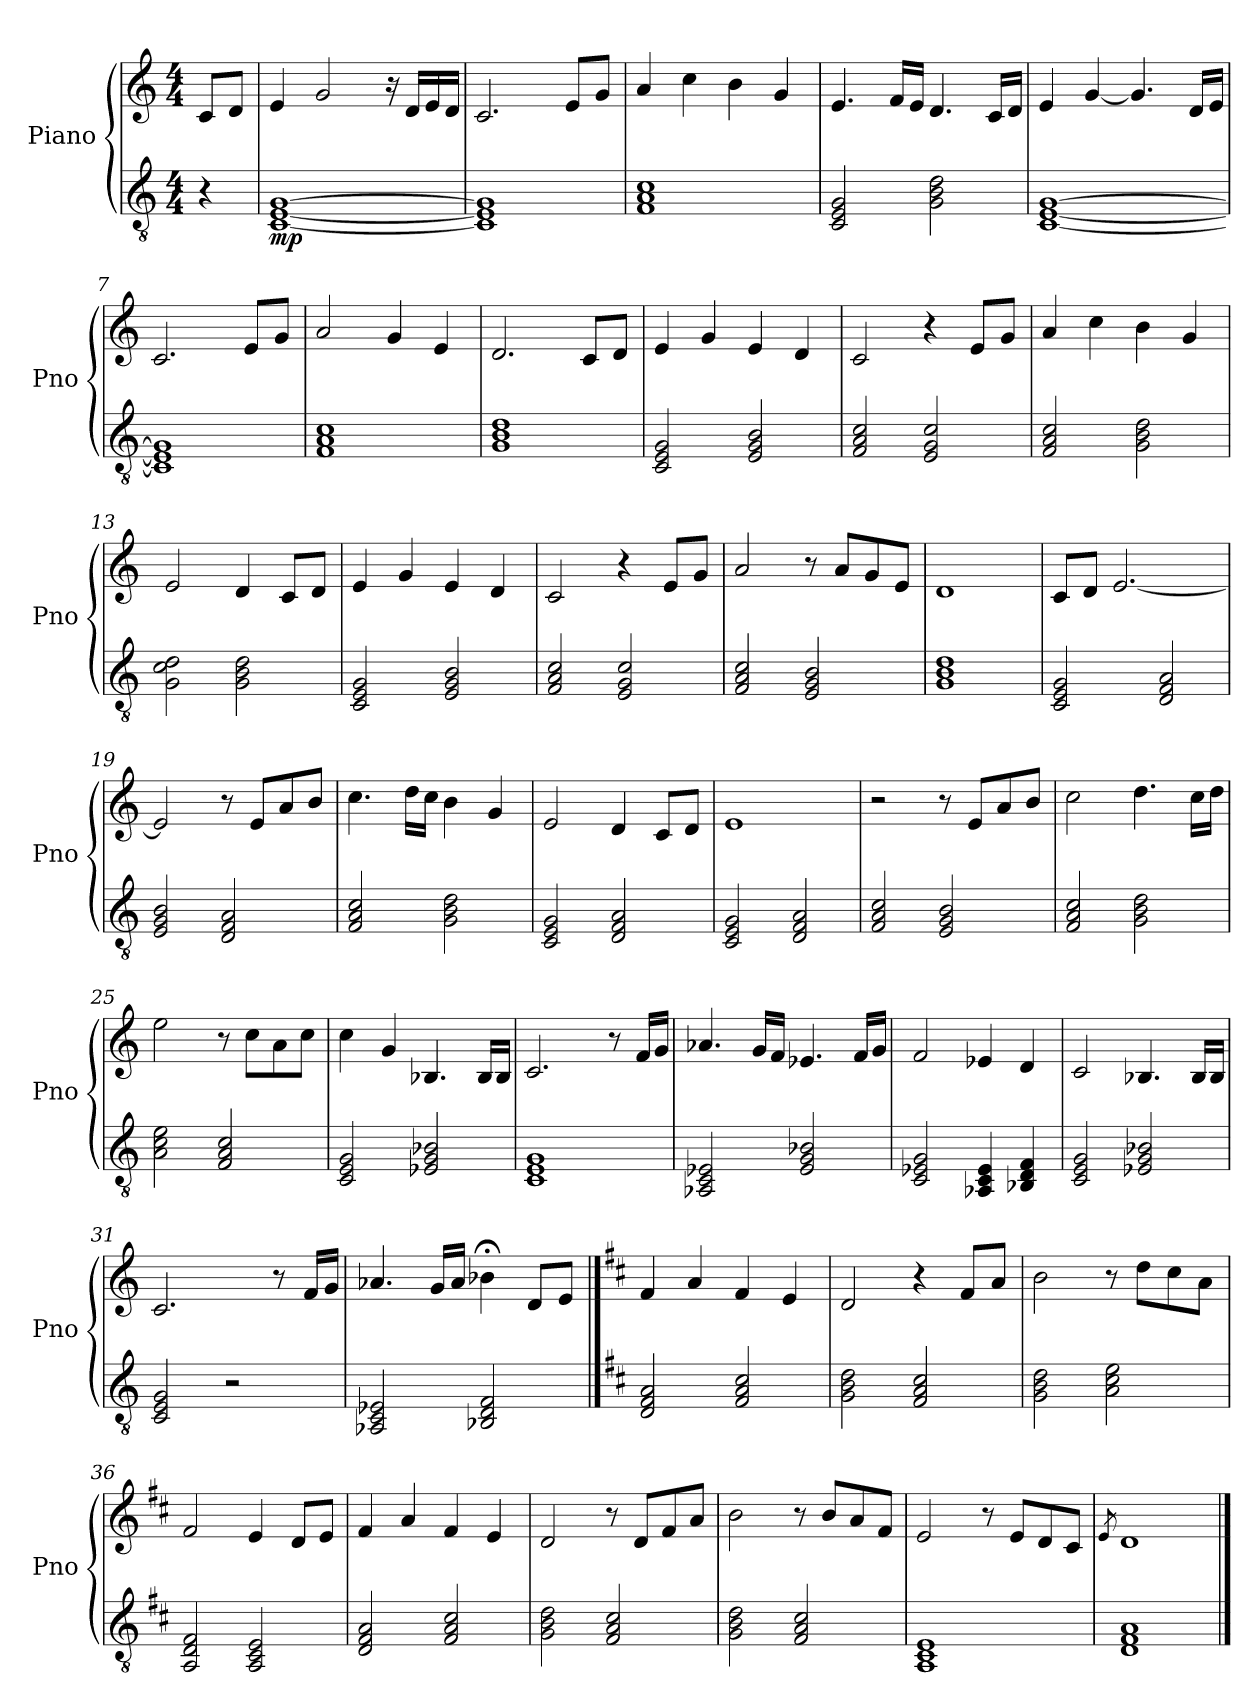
**kern	**dynam	**kern
*part2	*part2	*part1
*staff2	*staff2	*staff1
*I"Piano	*	*I"Piano
*I'Pno	*	*I'Pno
*clefGv2	*	*clefG2
*k[]	*	*k[]
*M4/4	*	*M4/4
*MM100	*	*MM100
=1	=1	=1
4r	.	8c/L
.	.	8d/J
=2	=2	=2
!	!LO:DY:b	!
[1C [1E [1G	mp	4e/
.	.	2g/
.	.	16r
.	.	16d/LL
.	.	16e/
.	.	16d/JJ
=3	=3	=3
1C] 1E] 1G]	.	2.c/
.	.	8e/L
.	.	8g/J
=4	=4	=4
1F 1A 1c	.	4a/
.	.	4cc\
.	.	4b\
.	.	4g/
=5	=5	=5
2C/ 2E/ 2G/	.	4.e/
.	.	16f/LL
.	.	16e/JJ
2G\ 2B\ 2d\	.	4.d/
.	.	16c/LL
.	.	16d/JJ
=6	=6	=6
[1C [1E [1G	.	4e/
.	.	[4g/
.	.	4.g/]
.	.	16d/LL
.	.	16e/JJ
=7	=7	=7
1C] 1E] 1G]	.	2.c/
.	.	8e/L
.	.	8g/J
!!LO:LB:g=z
=8	=8	=8
1F 1A 1c	.	2a/
.	.	4g/
.	.	4e/
=9	=9	=9
1G 1B 1d	.	2.d/
.	.	8c/L
.	.	8d/J
=10	=10	=10
2C/ 2E/ 2G/	.	4e/
.	.	4g/
2E/ 2G/ 2B/	.	4e/
.	.	4d/
=11	=11	=11
2F/ 2A/ 2c/	.	2c/
2E/ 2G/ 2c/	.	4r
.	.	8e/L
.	.	8g/J
=12	=12	=12
2F/ 2A/ 2c/	.	4a/
.	.	4cc\
2G\ 2B\ 2d\	.	4b\
.	.	4g/
=13	=13	=13
2G\ 2c\ 2d\	.	2e/
2G\ 2B\ 2d\	.	4d/
.	.	8c/L
.	.	8d/J
!!LO:LB:g=z
=14	=14	=14
2C/ 2E/ 2G/	.	4e/
.	.	4g/
2E/ 2G/ 2B/	.	4e/
.	.	4d/
=15	=15	=15
2F/ 2A/ 2c/	.	2c/
2E/ 2G/ 2c/	.	4r
.	.	8e/L
.	.	8g/J
=16	=16	=16
2F/ 2A/ 2c/	.	2a/
2E/ 2G/ 2B/	.	8r
.	.	8a/L
.	.	8g/
.	.	8e/J
=17	=17	=17
1G 1B 1d	.	1d
=18	=18	=18
2C/ 2E/ 2G/	.	8c/L
.	.	8d/J
.	.	[2.e/
2D/ 2F/ 2A/	.	.
=19	=19	=19
2E/ 2G/ 2B/	.	2e/]
2D/ 2F/ 2A/	.	8r
.	.	8e/L
.	.	8a/
.	.	8b/J
!!LO:LB:g=z
=20	=20	=20
2F/ 2A/ 2c/	.	4.cc\
.	.	16dd\LL
.	.	16cc\JJ
2G\ 2B\ 2d\	.	4b\
.	.	4g/
=21	=21	=21
2C/ 2E/ 2G/	.	2e/
2D/ 2F/ 2A/	.	4d/
.	.	8c/L
.	.	8d/J
=22	=22	=22
2C/ 2E/ 2G/	.	1e
2D/ 2F/ 2A/	.	.
=23	=23	=23
2F/ 2A/ 2c/	.	2r
2E/ 2G/ 2B/	.	8r
.	.	8e/L
.	.	8a/
.	.	8b/J
=24	=24	=24
2F/ 2A/ 2c/	.	2cc\
2G\ 2B\ 2d\	.	4.dd\
.	.	16cc\LL
.	.	16dd\JJ
!!LO:LB:g=z
=25	=25	=25
2A\ 2c\ 2e\	.	2ee\
2F/ 2A/ 2c/	.	8r
.	.	8cc\L
.	.	8a\
.	.	8cc\J
=26	=26	=26
2C/ 2E/ 2G/	.	4cc\
.	.	4g/
2E-X/ 2G/ 2B-X/	.	4.B-X/
.	.	16B-/LL
.	.	16B-/JJ
=27	=27	=27
1C 1E 1G	.	2.c/
.	.	8r
.	.	16f/LL
.	.	16g/JJ
=28	=28	=28
2AA-X/ 2C/ 2E-X/	.	4.a-X/
.	.	16g/LL
.	.	16f/JJ
2E-/ 2G/ 2B-X/	.	4.e-X/
.	.	16f/LL
.	.	16g/JJ
!!LO:LB:g=z
=29	=29	=29
2C/ 2E-X/ 2G/	.	2f/
4AA-X/ 4C/ 4E-/	.	4e-X/
4BB-X/ 4D/ 4F/	.	4d/
=30	=30	=30
2C/ 2E/ 2G/	.	2c/
2E-X/ 2G/ 2B-X/	.	4.B-X/
.	.	16B-/LL
.	.	16B-/JJ
=31	=31	=31
2C/ 2E/ 2G/	.	2.c/
2r	.	.
.	.	8r
.	.	16f/LL
.	.	16g/JJ
=32	=32	=32
2AA-X/ 2C/ 2E-X/	.	4.a-X/
.	.	16g/LL
.	.	16a-/JJ
2BB-X/ 2D/ 2F/	.	4b-X;<\
.	.	8d/L
.	.	8e/J
!!LO:LB:g=z
==33	==33	==33
*k[f#c#]	*	*k[f#c#]
2D/ 2F#/ 2A/	.	4f#/
.	.	4a/
2F#/ 2A/ 2c#/	.	4f#/
.	.	4e/
=34	=34	=34
2G\ 2B\ 2d\	.	2d/
2F#/ 2A/ 2c#/	.	4r
.	.	8f#/L
.	.	8a/J
=35	=35	=35
2G\ 2B\ 2d\	.	2b\
2A\ 2c#\ 2e\	.	8r
.	.	8dd\L
.	.	8cc#\
.	.	8a\J
=36	=36	=36
2AA/ 2D/ 2F#/	.	2f#/
2AA/ 2C#/ 2E/	.	4e/
.	.	8d/L
.	.	8e/J
!!LO:LB:g=z
=37	=37	=37
2D/ 2F#/ 2A/	.	4f#/
.	.	4a/
2F#/ 2A/ 2c#/	.	4f#/
.	.	4e/
=38	=38	=38
2G\ 2B\ 2d\	.	2d/
2F#/ 2A/ 2c#/	.	8r
.	.	8d/L
.	.	8f#/
.	.	8a/J
=39	=39	=39
2G\ 2B\ 2d\	.	2b\
2F#/ 2A/ 2c#/	.	8r
.	.	8b/L
.	.	8a/
.	.	8f#/J
=40	=40	=40
1AA 1C# 1E	.	2e/
.	.	8r
.	.	8e/L
.	.	8d/
.	.	8c#/J
=41	=41	=41
.	.	8qe/
1D 1F# 1A	.	1d
==	==	==
*-	*-	*-
